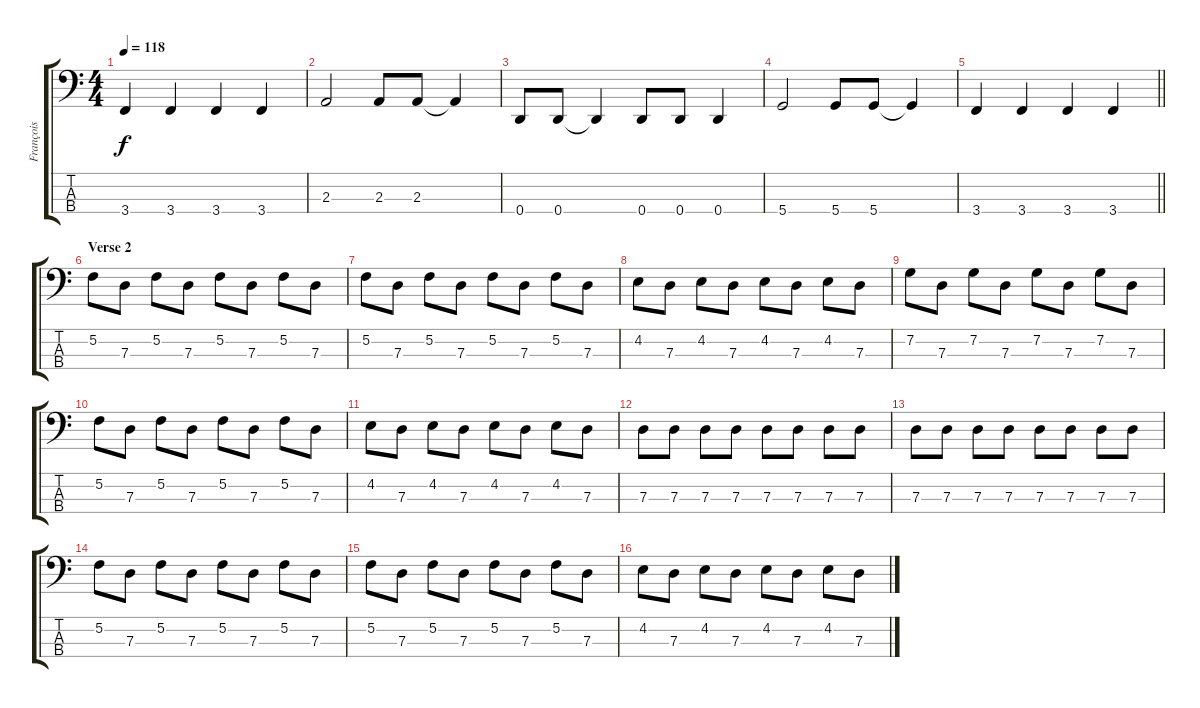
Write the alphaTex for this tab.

\track ("François" "François") {instrument electricbassfinger}
\staff {score tabs}
\tuning (F2 C2 G1 D1) {hide}
\ts (4 4)
\tempo 118
\clef f4
\ks c
3.4.4{dy f} 3.4.4 3.4.4 3.4.4 |
2.3.2 2.3.8 2.3.8 2.3{t}.4 |
0.4.8 0.4.8 0.4{t}.4 0.4.8 0.4.8 0.4.4 |
5.4.2 5.4.8 5.4.8 5.4{t}.4 |
\barLineRight lightlight
3.4.4 3.4.4 3.4.4 3.4.4 |
\section ("" "Verse 2")
5.2.8 7.3.8 5.2.8 7.3.8 5.2.8 7.3.8 5.2.8 7.3.8 |
5.2.8 7.3.8 5.2.8 7.3.8 5.2.8 7.3.8 5.2.8 7.3.8 |
4.2.8 7.3.8 4.2.8 7.3.8 4.2.8 7.3.8 4.2.8 7.3.8 |
7.2.8 7.3.8 7.2.8 7.3.8 7.2.8 7.3.8 7.2.8 7.3.8 |
5.2.8 7.3.8 5.2.8 7.3.8 5.2.8 7.3.8 5.2.8 7.3.8 |
4.2.8 7.3.8 4.2.8 7.3.8 4.2.8 7.3.8 4.2.8 7.3.8 |
7.3.8 7.3.8 7.3.8 7.3.8 7.3.8 7.3.8 7.3.8 7.3.8 |
7.3.8 7.3.8 7.3.8 7.3.8 7.3.8 7.3.8 7.3.8 7.3.8 |
5.2.8 7.3.8 5.2.8 7.3.8 5.2.8 7.3.8 5.2.8 7.3.8 |
5.2.8 7.3.8 5.2.8 7.3.8 5.2.8 7.3.8 5.2.8 7.3.8 |
4.2.8 7.3.8 4.2.8 7.3.8 4.2.8 7.3.8 4.2.8 7.3.8
